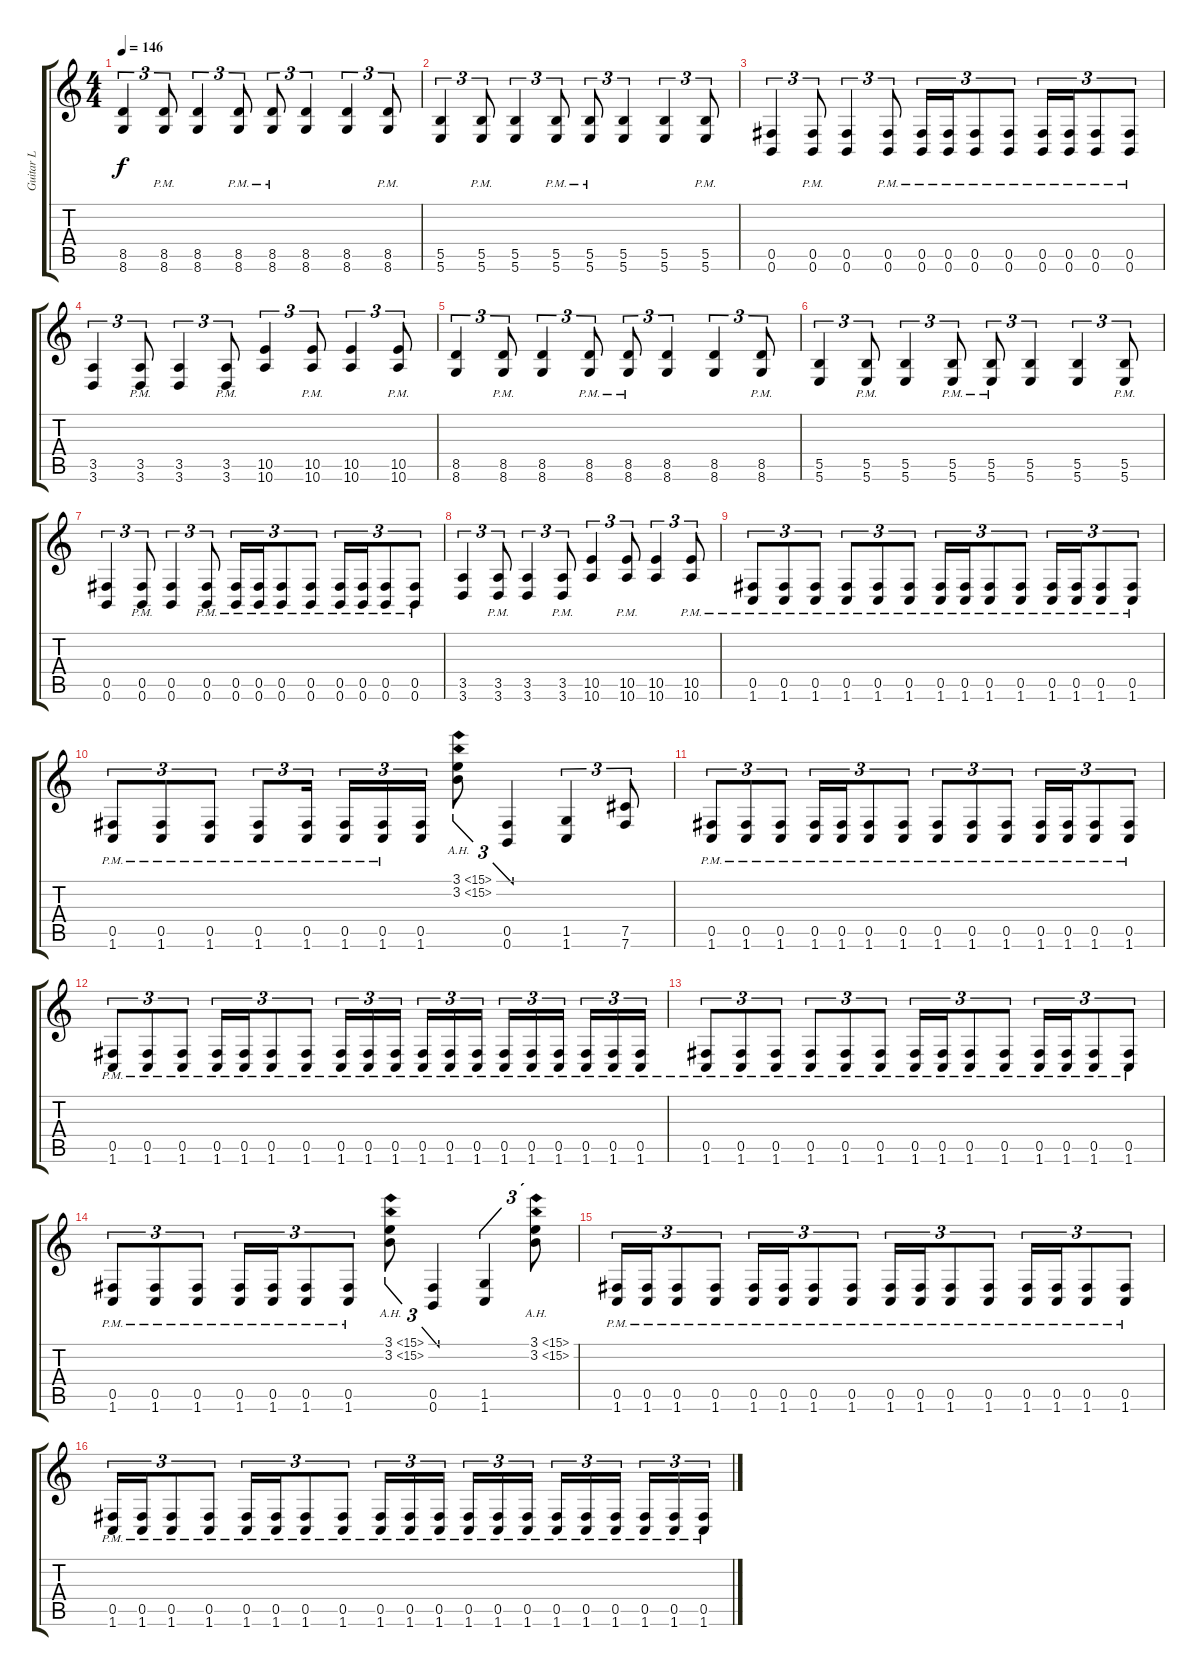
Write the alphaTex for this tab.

\track ("Guitar L" "Guitar L") {instrument distortionguitar}
\staff {score tabs}
\tuning (Db4 Ab3 E3 B2 Gb2 B1) {hide}
\ts (4 4)
\tempo 146
\clef g2
\ks c
(8.5 8.6).4{tu (3 2) dy f} (8.5 8.6{pm}).8{tu (3 2)} (8.5 8.6).4{tu (3 2)} (8.5 8.6{pm}).8{tu (3 2)} (8.5{pm} 8.6{pm}).8{tu (3 2)} (8.5 8.6).4{tu (3 2)} (8.5 8.6).4{tu (3 2)} (8.5 8.6{pm}).8{tu (3 2)} |
(5.5 5.6).4{tu (3 2)} (5.5 5.6{pm}).8{tu (3 2)} (5.5 5.6).4{tu (3 2)} (5.5 5.6{pm}).8{tu (3 2)} (5.5 5.6{pm}).8{tu (3 2)} (5.5 5.6).4{tu (3 2)} (5.5 5.6).4{tu (3 2)} (5.5 5.6{pm}).8{tu (3 2)} |
(0.5 0.6).4{tu (3 2)} (0.5 0.6{pm}).8{tu (3 2)} (0.5 0.6).4{tu (3 2)} (0.5 0.6{pm}).8{tu (3 2)} (0.5 0.6{pm}).16{tu (3 2)} (0.5 0.6{pm}).16{tu (3 2)} (0.5 0.6{pm}).8{tu (3 2)} (0.5 0.6{pm}).8{tu (3 2)} (0.5 0.6{pm}).16{tu (3 2)} (0.5 0.6{pm}).16{tu (3 2)} (0.5 0.6{pm}).8{tu (3 2)} (0.5 0.6{pm}).8{tu (3 2)} |
(3.5 3.6).4{tu (3 2)} (3.5{pm} 3.6).8{tu (3 2)} (3.5 3.6).4{tu (3 2)} (3.5{pm} 3.6).8{tu (3 2)} (10.5 10.6).4{tu (3 2)} (10.5{pm} 10.6).8{tu (3 2)} (10.5 10.6).4{tu (3 2)} (10.5{pm} 10.6).8{tu (3 2)} |
(8.5 8.6).4{tu (3 2)} (8.5 8.6{pm}).8{tu (3 2)} (8.5 8.6).4{tu (3 2)} (8.5 8.6{pm}).8{tu (3 2)} (8.5{pm} 8.6{pm}).8{tu (3 2)} (8.5 8.6).4{tu (3 2)} (8.5 8.6).4{tu (3 2)} (8.5 8.6{pm}).8{tu (3 2)} |
(5.5 5.6).4{tu (3 2)} (5.5 5.6{pm}).8{tu (3 2)} (5.5 5.6).4{tu (3 2)} (5.5 5.6{pm}).8{tu (3 2)} (5.5 5.6{pm}).8{tu (3 2)} (5.5 5.6).4{tu (3 2)} (5.5 5.6).4{tu (3 2)} (5.5 5.6{pm}).8{tu (3 2)} |
(0.5 0.6).4{tu (3 2)} (0.5 0.6{pm}).8{tu (3 2)} (0.5 0.6).4{tu (3 2)} (0.5 0.6{pm}).8{tu (3 2)} (0.5 0.6{pm}).16{tu (3 2)} (0.5 0.6{pm}).16{tu (3 2)} (0.5 0.6{pm}).8{tu (3 2)} (0.5 0.6{pm}).8{tu (3 2)} (0.5 0.6{pm}).16{tu (3 2)} (0.5 0.6{pm}).16{tu (3 2)} (0.5 0.6{pm}).8{tu (3 2)} (0.5 0.6{pm}).8{tu (3 2)} |
(3.5 3.6).4{tu (3 2)} (3.5{pm} 3.6).8{tu (3 2)} (3.5 3.6).4{tu (3 2)} (3.5{pm} 3.6).8{tu (3 2)} (10.5 10.6).4{tu (3 2)} (10.5{pm} 10.6).8{tu (3 2)} (10.5 10.6).4{tu (3 2)} (10.5{pm} 10.6).8{tu (3 2)} |
(0.5{pm} 1.6{pm}).8{tu (3 2)} (0.5{pm} 1.6{pm}).8{tu (3 2)} (0.5{pm} 1.6{pm}).8{tu (3 2)} (0.5{pm} 1.6{pm}).8{tu (3 2)} (0.5{pm} 1.6{pm}).8{tu (3 2)} (0.5{pm} 1.6{pm}).8{tu (3 2)} (0.5{pm} 1.6{pm}).16{tu (3 2)} (0.5{pm} 1.6{pm}).16{tu (3 2)} (0.5{pm} 1.6{pm}).8{tu (3 2)} (0.5{pm} 1.6{pm}).8{tu (3 2)} (0.5{pm} 1.6{pm}).16{tu (3 2)} (0.5{pm} 1.6{pm}).16{tu (3 2)} (0.5{pm} 1.6{pm}).8{tu (3 2)} (0.5{pm} 1.6{pm}).8{tu (3 2)} |
(0.5{pm} 1.6{pm}).8{tu (3 2)} (0.5{pm} 1.6{pm}).8{tu (3 2)} (0.5{pm} 1.6{pm}).8{tu (3 2)} (0.5{pm} 1.6{pm}).8{tu (3 2)} (0.5{pm} 1.6{pm}).16{tu (3 2)} (0.5{pm} 1.6{pm}).16{tu (3 2)} (0.5{pm} 1.6{pm}).16{tu (3 2)} (0.5 1.6).16{tu (3 2)} (3.1{ah 12} 3.2{ah 12}).8{tu (3 2)} (0.5 0.6).4{tu (3 2)} (1.5 1.6).4{tu (3 2)} (7.5 7.6).8{tu (3 2)} |
(0.5{pm} 1.6{pm}).8{tu (3 2)} (0.5{pm} 1.6{pm}).8{tu (3 2)} (0.5{pm} 1.6{pm}).8{tu (3 2)} (0.5{pm} 1.6{pm}).16{tu (3 2)} (0.5{pm} 1.6{pm}).16{tu (3 2)} (0.5{pm} 1.6{pm}).8{tu (3 2)} (0.5{pm} 1.6{pm}).8{tu (3 2)} (0.5{pm} 1.6{pm}).8{tu (3 2)} (0.5{pm} 1.6{pm}).8{tu (3 2)} (0.5{pm} 1.6{pm}).8{tu (3 2)} (0.5{pm} 1.6{pm}).16{tu (3 2)} (0.5{pm} 1.6{pm}).16{tu (3 2)} (0.5{pm} 1.6{pm}).8{tu (3 2)} (0.5{pm} 1.6{pm}).8{tu (3 2)} |
(0.5{pm} 1.6{pm}).8{tu (3 2)} (0.5{pm} 1.6{pm}).8{tu (3 2)} (0.5{pm} 1.6{pm}).8{tu (3 2)} (0.5{pm} 1.6{pm}).16{tu (3 2)} (0.5{pm} 1.6{pm}).16{tu (3 2)} (0.5{pm} 1.6{pm}).8{tu (3 2)} (0.5{pm} 1.6{pm}).8{tu (3 2)} (0.5{pm} 1.6{pm}).16{tu (3 2)} (0.5{pm} 1.6{pm}).16{tu (3 2)} (0.5{pm} 1.6{pm}).16{tu (3 2)} (0.5{pm} 1.6{pm}).16{tu (3 2)} (0.5{pm} 1.6{pm}).16{tu (3 2)} (0.5{pm} 1.6{pm}).16{tu (3 2)} (0.5{pm} 1.6{pm}).16{tu (3 2)} (0.5{pm} 1.6{pm}).16{tu (3 2)} (0.5{pm} 1.6{pm}).16{tu (3 2)} (0.5{pm} 1.6{pm}).16{tu (3 2)} (0.5{pm} 1.6{pm}).16{tu (3 2)} (0.5{pm} 1.6{pm}).16{tu (3 2)} |
(0.5{pm} 1.6{pm}).8{tu (3 2)} (0.5{pm} 1.6{pm}).8{tu (3 2)} (0.5{pm} 1.6{pm}).8{tu (3 2)} (0.5{pm} 1.6{pm}).8{tu (3 2)} (0.5{pm} 1.6{pm}).8{tu (3 2)} (0.5{pm} 1.6{pm}).8{tu (3 2)} (0.5{pm} 1.6{pm}).16{tu (3 2)} (0.5{pm} 1.6{pm}).16{tu (3 2)} (0.5{pm} 1.6{pm}).8{tu (3 2)} (0.5{pm} 1.6{pm}).8{tu (3 2)} (0.5{pm} 1.6{pm}).16{tu (3 2)} (0.5{pm} 1.6{pm}).16{tu (3 2)} (0.5{pm} 1.6{pm}).8{tu (3 2)} (0.5{pm} 1.6{pm}).8{tu (3 2)} |
(0.5{pm} 1.6{pm}).8{tu (3 2)} (0.5{pm} 1.6{pm}).8{tu (3 2)} (0.5{pm} 1.6{pm}).8{tu (3 2)} (0.5{pm} 1.6{pm}).16{tu (3 2)} (0.5{pm} 1.6{pm}).16{tu (3 2)} (0.5{pm} 1.6{pm}).8{tu (3 2)} (0.5{pm} 1.6{pm}).8{tu (3 2)} (3.1{ah 12} 3.2{ah 12}).8{tu (3 2)} (0.5 0.6).4{tu (3 2)} (1.5 1.6).4{tu (3 2)} (3.1{ah 12} 3.2{ah 12}).8{tu (3 2)} |
(0.5{pm} 1.6{pm}).16{tu (3 2)} (0.5{pm} 1.6{pm}).16{tu (3 2)} (0.5{pm} 1.6{pm}).8{tu (3 2)} (0.5{pm} 1.6{pm}).8{tu (3 2)} (0.5{pm} 1.6{pm}).16{tu (3 2)} (0.5{pm} 1.6{pm}).16{tu (3 2)} (0.5{pm} 1.6{pm}).8{tu (3 2)} (0.5{pm} 1.6{pm}).8{tu (3 2)} (0.5{pm} 1.6{pm}).16{tu (3 2)} (0.5{pm} 1.6{pm}).16{tu (3 2)} (0.5{pm} 1.6{pm}).8{tu (3 2)} (0.5{pm} 1.6{pm}).8{tu (3 2)} (0.5{pm} 1.6{pm}).16{tu (3 2)} (0.5{pm} 1.6{pm}).16{tu (3 2)} (0.5{pm} 1.6{pm}).8{tu (3 2)} (0.5{pm} 1.6{pm}).8{tu (3 2)} |
(0.5{pm} 1.6{pm}).16{tu (3 2)} (0.5{pm} 1.6{pm}).16{tu (3 2)} (0.5{pm} 1.6{pm}).8{tu (3 2)} (0.5{pm} 1.6{pm}).8{tu (3 2)} (0.5{pm} 1.6{pm}).16{tu (3 2)} (0.5{pm} 1.6{pm}).16{tu (3 2)} (0.5{pm} 1.6{pm}).8{tu (3 2)} (0.5{pm} 1.6{pm}).8{tu (3 2)} (0.5{pm} 1.6{pm}).16{tu (3 2)} (0.5{pm} 1.6{pm}).16{tu (3 2)} (0.5{pm} 1.6{pm}).16{tu (3 2)} (0.5{pm} 1.6{pm}).16{tu (3 2)} (0.5{pm} 1.6{pm}).16{tu (3 2)} (0.5{pm} 1.6{pm}).16{tu (3 2)} (0.5{pm} 1.6{pm}).16{tu (3 2)} (0.5{pm} 1.6{pm}).16{tu (3 2)} (0.5{pm} 1.6{pm}).16{tu (3 2)} (0.5{pm} 1.6{pm}).16{tu (3 2)} (0.5{pm} 1.6{pm}).16{tu (3 2)} (0.5{pm} 1.6{pm}).16{tu (3 2)}
